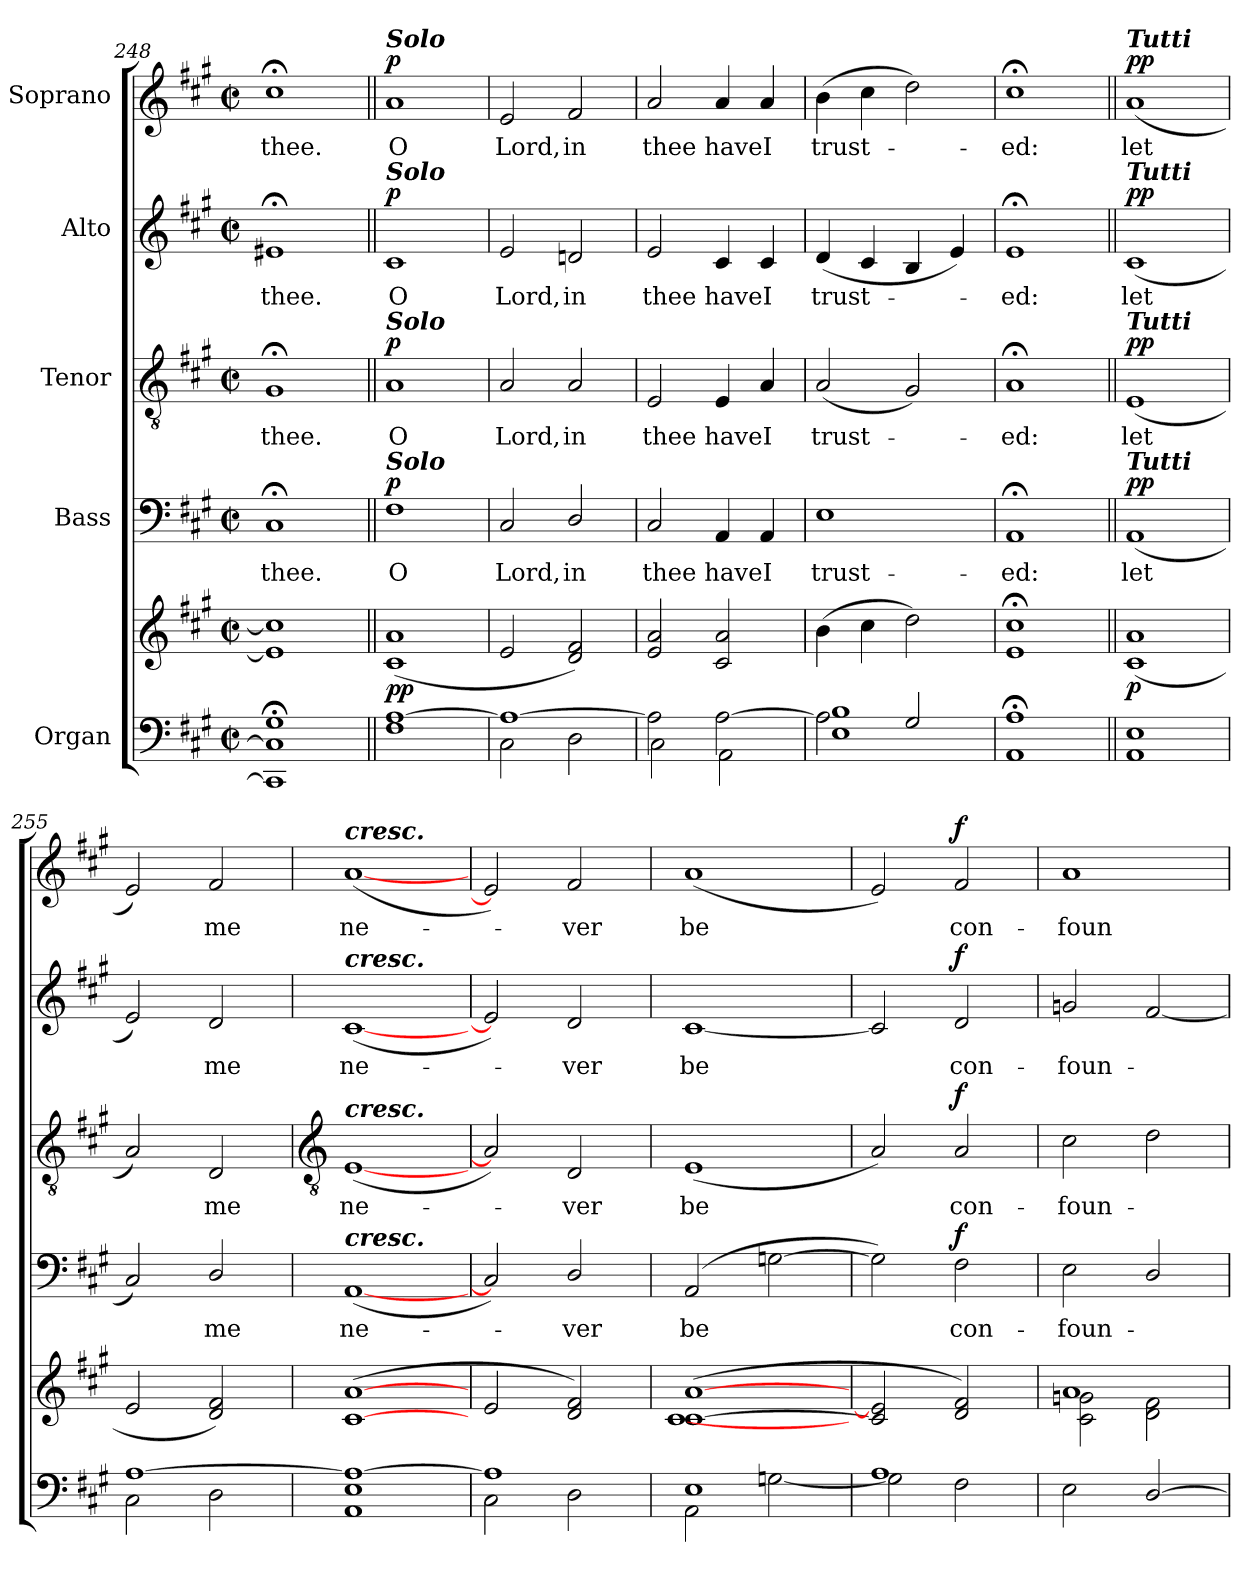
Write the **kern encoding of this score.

**kern	**kern	**dynam	**kern	**text	**dynam	**kern	**text	**dynam	**kern	**text	**dynam	**kern	**text	**dynam
*part5	*part5	*part5	*part4	*part4	*part4	*part3	*part3	*part3	*part2	*part2	*part2	*part1	*part1	*part1
*staff6	*staff5	*staff5/6	*staff4	*staff4	*staff4	*staff3	*staff3	*staff3	*staff2	*staff2	*staff2	*staff1	*staff1	*staff1
*I"Organ	*	*	*I"Bass	*	*	*I"Tenor	*	*	*I"Alto	*	*	*I"Soprano	*	*
!!LO:LB:g=z
*clefF4	*clefG2	*	*clefF4	*	*	*clefGv2	*	*	*clefG2	*	*	*clefG2	*	*
*k[f#c#g#]	*k[f#c#g#]	*	*k[f#c#g#]	*	*	*k[f#c#g#]	*	*	*k[f#c#g#]	*	*	*k[f#c#g#]	*	*
*A:	*A:	*	*A:	*	*	*A:	*	*	*A:	*	*	*A:	*	*
*M2/2	*M2/2	*	*M2/2	*	*	*M2/2	*	*	*M2/2	*	*	*M2/2	*	*
*met(c|)	*met(c|)	*	*met(c|)	*	*	*met(c|)	*	*	*met(c|)	*	*	*met(c|)	*	*
=248	=248	=248	=248	=248	=248	=248	=248	=248	=248	=248	=248	=248	=248	=248
*^	*	*	*	*	*	*	*	*	*	*	*	*	*	*
!	!	!	!	!	!LO:LY:b	!	!	!LO:LY:b	!	!	!LO:LY:b	!	!	!LO:LY:b	!
1G#;</	1CC#\] 1C#\]	1e#] 1cc#]	.	1C#;<	thee.	.	1G#;<	thee.	.	1e#X;<	thee.	.	1cc#;<	thee.	.
=249||	=249||	=249||	=249||	=249||	=249||	=249||	=249||	=249||	=249||	=249||	=249||	=249||	=249||	=249||	=249||
!	!	!	!	!	!	!	!	!	!	!	!	!	!LO:TX:a:Bi:t=Solo	!	!
!	!	!	!	!	!	!	!	!	!	!LO:TX:a:Bi:t=Solo	!	!	!	!	!
!	!	!	!	!	!	!	!LO:TX:a:Bi:t=Solo	!	!	!	!	!	!	!	!
!	!	!	!	!LO:TX:a:Bi:t=Solo	!	!	!	!	!	!	!	!	!	!	!
!	!	!	!LO:DY:b	!	!LO:LY:b	!LO:DY:b	!	!LO:LY:b	!LO:DY:b	!	!LO:LY:b	!LO:DY:b	!	!LO:LY:b	!LO:DY:b
[1A/	1F#\	(>1c# 1a	pp	1F#	O	p	1A	O	p	1c#	O	p	1a	O	p
=250	=250	=250	=250	=250	=250	=250	=250	=250	=250	=250	=250	=250	=250	=250	=250
!	!	!	!	!	!LO:LY:b	!	!	!LO:LY:b	!	!	!LO:LY:b	!	!	!LO:LY:b	!
1A/_	2C#\	2e	.	2C#	Lord,	.	2A	Lord,	.	2e	Lord,	.	2e	Lord,	.
!	!	!	!	!	!LO:LY:b	!	!	!LO:LY:b	!	!	!LO:LY:b	!	!	!LO:LY:b	!
.	2D\	2d 2f#)	.	2D/	in	.	2A	in	.	2dn	in	.	2f#	in	.
=251	=251	=251	=251	=251	=251	=251	=251	=251	=251	=251	=251	=251	=251	=251	=251
!	!	!	!	!	!LO:LY:b	!	!	!LO:LY:b	!	!	!LO:LY:b	!	!	!LO:LY:b	!
2A\]	2C#\	2e 2a	.	2C#	thee	.	2E	thee	.	2e	thee	.	2a	thee	.
!	!	!	!	!	!LO:LY:b	!	!	!LO:LY:b	!	!	!LO:LY:b	!	!	!LO:LY:b	!
[2A\	2AA\	2c# 2a	.	4AA	have	.	4E	have	.	4c#	have	.	4a	have	.
!	!	!	!	!	!LO:LY:b	!	!	!LO:LY:b	!	!	!LO:LY:b	!	!	!LO:LY:b	!
.	.	.	.	4AA	I	.	4A	I	.	4c#	I	.	4a	I	.
=252	=252	=252	=252	=252	=252	=252	=252	=252	=252	=252	=252	=252	=252	=252	=252
!	!	!	!	!	!LO:LY:b	!	!	!LO:LY:b	!	!	!LO:LY:b	!	!	!LO:LY:b	!
2A\]	1E\ 1B\	(>4b	.	1E	trust-	.	(<2A	trust-	.	(<4d	trust-	.	(>4b	trust-	.
.	.	4cc#	.	.	.	.	.	.	.	4c#	.	.	4cc#	.	.
2G#/	.	2dd)	.	.	.	.	2G#)	.	.	4B	.	.	2dd)	.	.
.	.	.	.	.	.	.	.	.	.	4e)	.	.	.	.	.
=253	=253	=253	=253	=253	=253	=253	=253	=253	=253	=253	=253	=253	=253	=253	=253
!	!	!	!	!	!LO:LY:b	!	!	!LO:LY:b	!	!	!LO:LY:b	!	!	!LO:LY:b	!
1A;</	1AA\	1e;< 1cc#;<	.	1AA;<	-ed:	.	1A;<	ed:	.	1e;<	ed:	.	1cc#;<	ed:	.
=254||	=254||	=254||	=254||	=254||	=254||	=254||	=254||	=254||	=254||	=254||	=254||	=254||	=254||	=254||	=254||
!	!	!	!	!	!	!	!	!	!	!	!	!	!LO:TX:a:Bi:t=Tutti	!	!
!	!	!	!	!	!	!	!	!	!	!LO:TX:a:Bi:t=Tutti	!	!	!	!	!
!	!	!	!	!	!	!	!LO:TX:a:Bi:t=Tutti	!	!	!	!	!	!	!	!
!	!	!	!	!LO:TX:a:Bi:t=Tutti	!	!	!	!	!	!	!	!	!	!	!
!	!	!	!LO:DY:b	!	!LO:LY:b	!LO:DY:b	!	!LO:LY:b	!LO:DY:b	!	!LO:LY:b	!LO:DY:b	!	!LO:LY:b	!LO:DY:b
1E/	1AA\	(>1c# 1a	p	(<1AA	let	pp	(<1E	let	pp	(<1c#	let	pp	(<1a	let	pp
=255	=255	=255	=255	=255	=255	=255	=255	=255	=255	=255	=255	=255	=255	=255	=255
[1A/	2C#\	2e	.	2C#)	.	.	2A)	.	.	2e)	.	.	2e)	.	.
!	!	!	!	!	!LO:LY:b	!	!	!LO:LY:b	!	!	!LO:LY:b	!	!	!LO:LY:b	!
.	2D\	2d 2f#)	.	2D/	me	.	2D	me	.	2d	me	.	2f#	me	.
!!LO:LB:g=z
=256	=256	=256	=256	=256	=256	=256	=256	=256	=256	=256	=256	=256	=256	=256	=256
*	*	*	*	*	*	*	*clefGv2	*	*	*	*	*	*	*	*
*	*	*^	*	*	*	*	*	*	*	*	*	*	*	*	*
!	!	!	!	!	!	!	!	!	!	!	!	!	!	!LO:TX:a:Bi:t=cresc.	!	!
!	!	!	!	!	!	!	!	!	!	!	!LO:TX:a:Bi:t=cresc.	!	!	!	!	!
!	!	!	!	!	!	!	!	!LO:TX:a:Bi:t=cresc.	!	!	!	!	!	!	!	!
!	!	!	!	!	!LO:TX:a:Bi:t=cresc.	!	!	!	!	!	!	!	!	!	!	!
!	!	!	!	!	!	!LO:LY:b	!	!	!LO:LY:b	!	!	!LO:LY:b	!	!	!LO:LY:b	!
1A/_	1AA\ 1E\	(>[1c#/ [1a/	1ryy	.	(<[1AA	ne-	.	(<[1E	ne-	.	(<[1c#	ne-	.	(<[1a	ne-	.
=257	=257	=257	=257	=257	=257	=257	=257	=257	=257	=257	=257	=257	=257	=257	=257	=257
1A/]	2C#\	2e/	2ryy	.	2C#])	.	.	2A])	.	.	2e])	.	.	2e])	.	.
!	!	!	!	!	!	!LO:LY:b	!	!	!LO:LY:b	!	!	!LO:LY:b	!	!	!LO:LY:b	!
.	2D\	2d/ 2f#/)	2ryy	.	2D/	ver	.	2D	ver	.	2d	ver	.	2f#	ver	.
=258	=258	=258	=258	=258	=258	=258	=258	=258	=258	=258	=258	=258	=258	=258	=258	=258
!	!	!	!	!	!	!LO:LY:b	!	!	!LO:LY:b	!	!	!LO:LY:b	!	!	!LO:LY:b	!
1E/	2AA\	(>[1c#/ [1a/	[1c#\	.	(<2AA	be	.	(<1E	be	.	[1c#	be	.	(<1a	be	.
.	[2Gn\	.	.	.	[2Gn	.	.	.	.	.	.	.	.	.	.	.
=259	=259	=259	=259	=259	=259	=259	=259	=259	=259	=259	=259	=259	=259	=259	=259	=259
1A/	2G\]	2c#/] 2e/]	2ryy	.	2G])	.	.	2A)	.	.	2c#]	.	.	2e)	.	.
!	!	!	!	!	!	!LO:LY:b	!LO:DY:b	!	!LO:LY:b	!LO:DY:b	!	!LO:LY:b	!LO:DY:b	!	!LO:LY:b	!LO:DY:b
.	2F#\	2d/ 2f#/)	2ryy	.	2F#	con-	f	2A	con-	f	2d	con-	f	2f#	con-	f
=260	=260	=260	=260	=260	=260	=260	=260	=260	=260	=260	=260	=260	=260	=260	=260	=260
!	!	!	!	!	!	!LO:LY:b	!	!	!LO:LY:b	!	!	!LO:LY:b	!	!	!LO:LY:b	!
2E\	1ryy	1a/	2c#\ 2gn\	.	2E	-foun-	.	2c#	-foun-	.	2gn	-foun-	.	1a	-foun-	.
[2D/	.	.	2d\ 2f#\	.	2D/	.	.	2d	.	.	[2f#	.	.	.	.	.
*v	*v	*	*	*	*	*	*	*	*	*	*	*	*	*	*	*
*	*v	*v	*	*	*	*	*	*	*	*	*	*	*	*	*
=	=	=	=	=	=	=	=	=	=	=	=	=	=	=
*-	*-	*-	*-	*-	*-	*-	*-	*-	*-	*-	*-	*-	*-	*-
